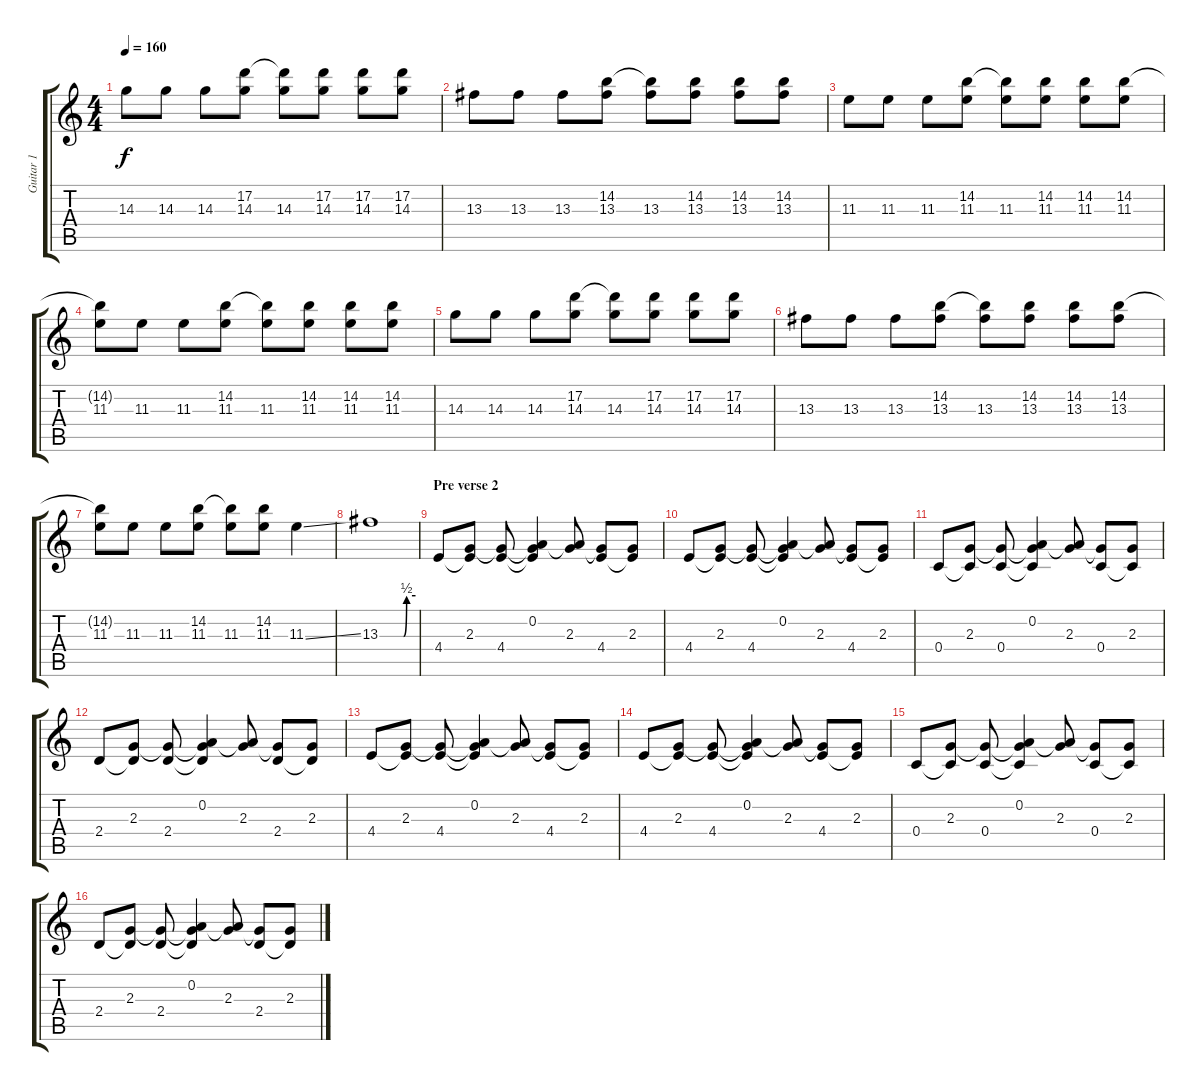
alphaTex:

\track ("Guitar 1" "Guitar 1") {instrument distortionguitar}
\staff {score tabs}
\tuning (D4 A3 F3 C3 G2 C2) {hide}
\ts (4 4)
\tempo 160
\clef g2
\ks c
14.3.8{dy f} 14.3.8 14.3.8 (17.2 14.3).8 (17.2{t} 14.3).8 (17.2 14.3).8 (17.2 14.3).8 (17.2 14.3).8 |
13.3.8 13.3.8 13.3.8 (14.2 13.3).8 (14.2{t} 13.3).8 (14.2 13.3).8 (14.2 13.3).8 (14.2 13.3).8 |
11.3.8 11.3.8 11.3.8 (14.2 11.3).8 (14.2{t} 11.3).8 (14.2 11.3).8 (14.2 11.3).8 (14.2 11.3).8 |
(14.2{t} 11.3).8 11.3.8 11.3.8 (14.2 11.3).8 (14.2{t} 11.3).8 (14.2 11.3).8 (14.2 11.3).8 (14.2 11.3).8 |
14.3.8 14.3.8 14.3.8 (17.2 14.3).8 (17.2{t} 14.3).8 (17.2 14.3).8 (17.2 14.3).8 (17.2 14.3).8 |
13.3.8 13.3.8 13.3.8 (14.2 13.3).8 (14.2{t} 13.3).8 (14.2 13.3).8 (14.2 13.3).8 (14.2 13.3).8 |
(14.2{t} 11.3).8 11.3.8 11.3.8 (14.2 11.3).8 (14.2{t} 11.3).8 (14.2 11.3).8 11.3{ss}.4 |
13.3{be (custom 0 0 40 0 45 2 60 2)}.1 |
\section ("" "Pre verse 2")
4.4.8{volume 11 balance 13 instrument electricguitarclean} (2.3 4.4{t}).8 (2.3{t} 4.4).8 (0.2 2.3{t} 4.4{t}).4 (0.2{t} 2.3).8 (2.3{t} 4.4).8 (2.3 4.4{t}).8 |
4.4.8 (2.3 4.4{t}).8 (2.3{t} 4.4).8 (0.2 2.3{t} 4.4{t}).4 (0.2{t} 2.3).8 (2.3{t} 4.4).8 (2.3 4.4{t}).8 |
0.4.8 (2.3 0.4{t}).8 (2.3{t} 0.4).8 (0.2 2.3{t} 0.4{t}).4 (0.2{t} 2.3).8 (2.3{t} 0.4).8 (2.3 0.4{t}).8 |
2.4.8 (2.3 2.4{t}).8 (2.3{t} 2.4).8 (0.2 2.3{t} 2.4{t}).4 (0.2{t} 2.3).8 (2.3{t} 2.4).8 (2.3 2.4{t}).8 |
4.4.8 (2.3 4.4{t}).8 (2.3{t} 4.4).8 (0.2 2.3{t} 4.4{t}).4 (0.2{t} 2.3).8 (2.3{t} 4.4).8 (2.3 4.4{t}).8 |
4.4.8 (2.3 4.4{t}).8 (2.3{t} 4.4).8 (0.2 2.3{t} 4.4{t}).4 (0.2{t} 2.3).8 (2.3{t} 4.4).8 (2.3 4.4{t}).8 |
0.4.8 (2.3 0.4{t}).8 (2.3{t} 0.4).8 (0.2 2.3{t} 0.4{t}).4 (0.2{t} 2.3).8 (2.3{t} 0.4).8 (2.3 0.4{t}).8 |
2.4.8 (2.3 2.4{t}).8 (2.3{t} 2.4).8 (0.2 2.3{t} 2.4{t}).4 (0.2{t} 2.3).8 (2.3{t} 2.4).8 (2.3 2.4{t}).8
